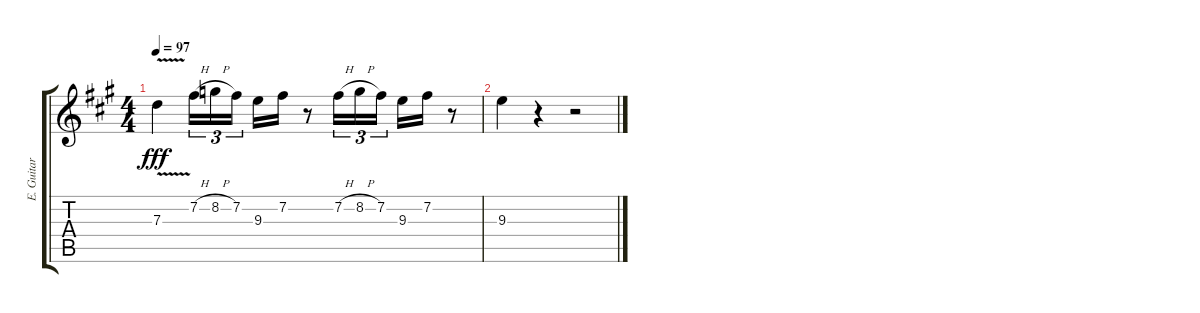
\track ("E. Guitar I" "E. Guitar ") {instrument overdrivenguitar}
\staff {score tabs}
\tuning (E4 B3 G3 D3 A2 E2) {hide}
\ts (4 4)
\tempo 97
\clef g2
\ks a
7.3{v}.4{dy fff} 7.2{h}.16{tu (3 2)} 8.2{h}.16{tu (3 2)} 7.2.16{tu (3 2) beam splitsecondary} 9.3.16 7.2.16 r.8 7.2{h}.16{tu (3 2)} 8.2{h}.16{tu (3 2)} 7.2.16{tu (3 2)} 9.3.16 7.2.16 r.8 |
9.3.4 r.4 r.2
